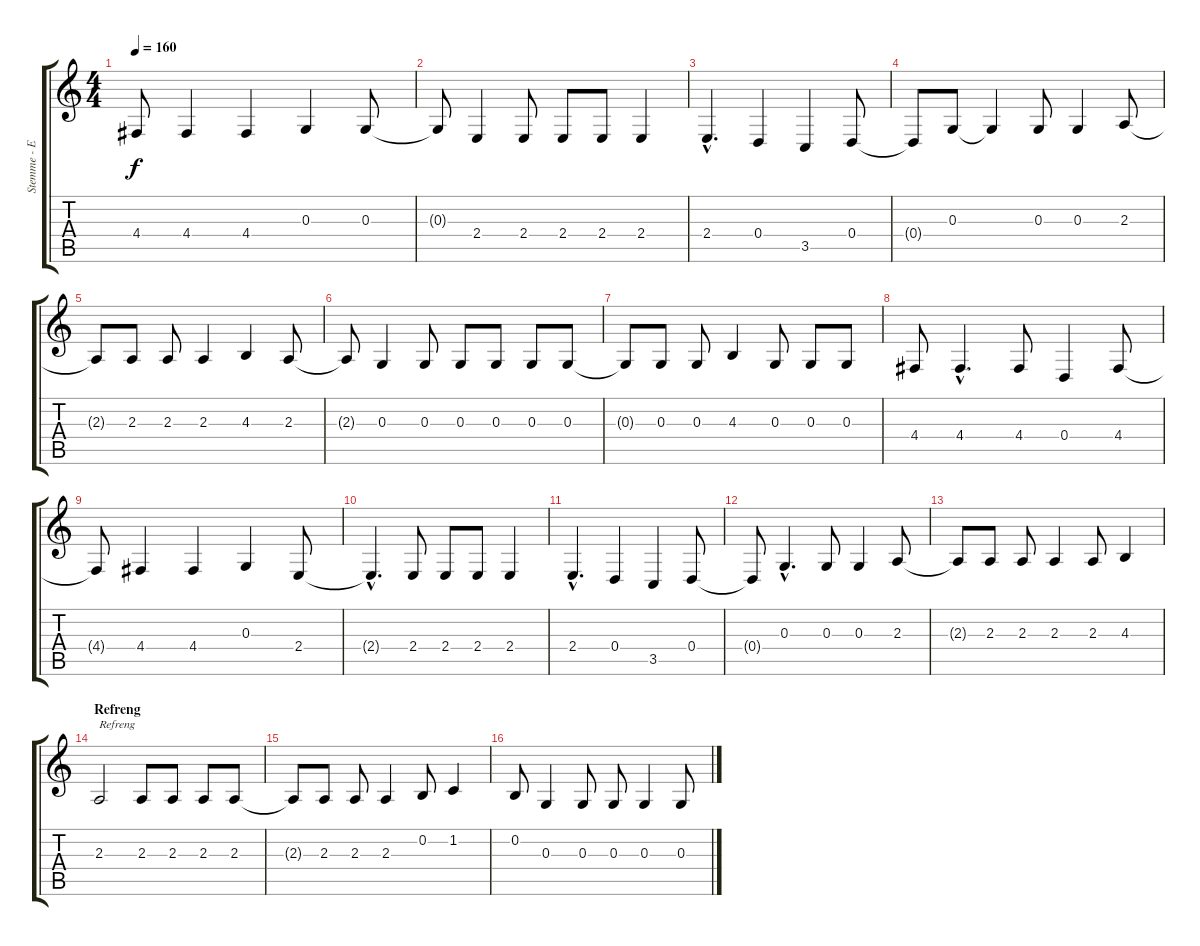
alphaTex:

\track ("Stemme - Egil" "Stemme - E") {instrument lead8bassandlead}
\staff {score tabs}
\tuning (E4 B3 G3 D3 A2 E2) {hide}
\ts (4 4)
\tempo 160
\clef g2
\ks c
4.4{t}.8{dy f} 4.4.4 4.4.4 0.3.4 0.3.8 |
0.3{t}.8 2.4.4 2.4.8 2.4.8 2.4.8 2.4.4 |
2.4{hac}.4{d} 0.4.4 3.5.4 0.4.8 |
0.4{t}.8 0.3.8 0.3{t}.4 0.3.8 0.3.4 2.3.8 |
2.3{t}.8 2.3.8 2.3.8 2.3.4 4.3.4 2.3.8 |
2.3{t}.8 0.3.4 0.3.8 0.3.8 0.3.8 0.3.8 0.3.8 |
0.3{t}.8 0.3.8 0.3.8 4.3.4 0.3.8 0.3.8 0.3.8 |
4.4.8 4.4{hac}.4{d} 4.4.8 0.4.4 4.4.8 |
4.4{t}.8 4.4.4 4.4.4 0.3.4 2.4.8 |
2.4{hac t}.4{d} 2.4.8 2.4.8 2.4.8 2.4.4 |
2.4{hac}.4{d} 0.4.4 3.5.4 0.4.8 |
0.4{t}.8 0.3{hac}.4{d} 0.3.8 0.3.4 2.3.8 |
2.3{t}.8 2.3.8 2.3.8 2.3.4 2.3.8 4.3.4 |
\section ("" "Refreng")
2.3.2{txt "Refreng"} 2.3.8 2.3.8 2.3.8 2.3.8 |
2.3{t}.8 2.3.8 2.3.8 2.3.4 0.2.8 1.2.4 |
0.2.8 0.3.4 0.3.8 0.3.8 0.3.4 0.3.8
